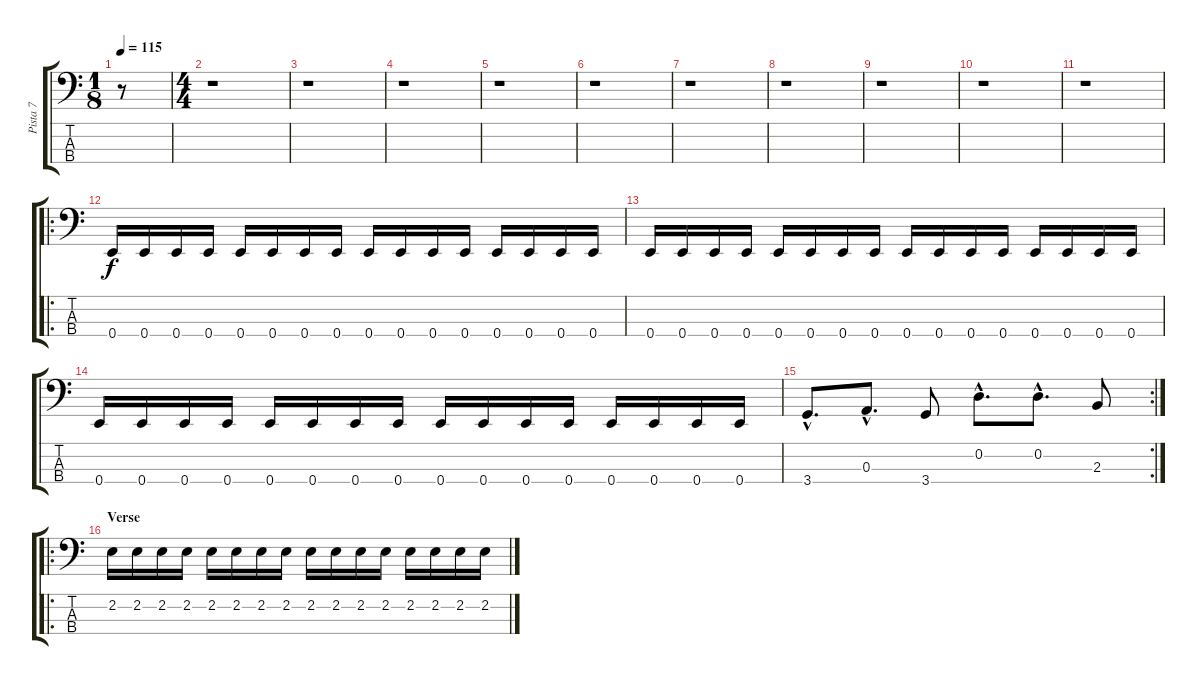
\track ("Pista 7" "Pista 7") {instrument electricbassfinger}
\staff {score tabs}
\tuning (G2 D2 A1 E1) {hide}
\ts (1 8)
\tempo 115
\clef f4
\ks c
r.8{dy f instrument electricbassfinger} |
\ts (4 4)
r.1 |
r.1 |
r.1 |
r.1 |
\section ("" "")
r.1 |
r.1 |
r.1 |
r.1 |
r.1 |
r.1 |
\ro
\section ("" "")
0.4.16 0.4.16 0.4.16 0.4.16 0.4.16 0.4.16 0.4.16 0.4.16 0.4.16 0.4.16 0.4.16 0.4.16 0.4.16 0.4.16 0.4.16 0.4.16 |
0.4.16 0.4.16 0.4.16 0.4.16 0.4.16 0.4.16 0.4.16 0.4.16 0.4.16 0.4.16 0.4.16 0.4.16 0.4.16 0.4.16 0.4.16 0.4.16 |
0.4.16 0.4.16 0.4.16 0.4.16 0.4.16 0.4.16 0.4.16 0.4.16 0.4.16 0.4.16 0.4.16 0.4.16 0.4.16 0.4.16 0.4.16 0.4.16 |
\rc 2
3.4{hac}.8{d} 0.3{hac}.8{d} 3.4.8 0.2{hac}.8{d} 0.2{hac}.8{d} 2.3.8 |
\ro
\section ("" "Verse")
2.2.16 2.2.16 2.2.16 2.2.16 2.2.16 2.2.16 2.2.16 2.2.16 2.2.16 2.2.16 2.2.16 2.2.16 2.2.16 2.2.16 2.2.16 2.2.16
